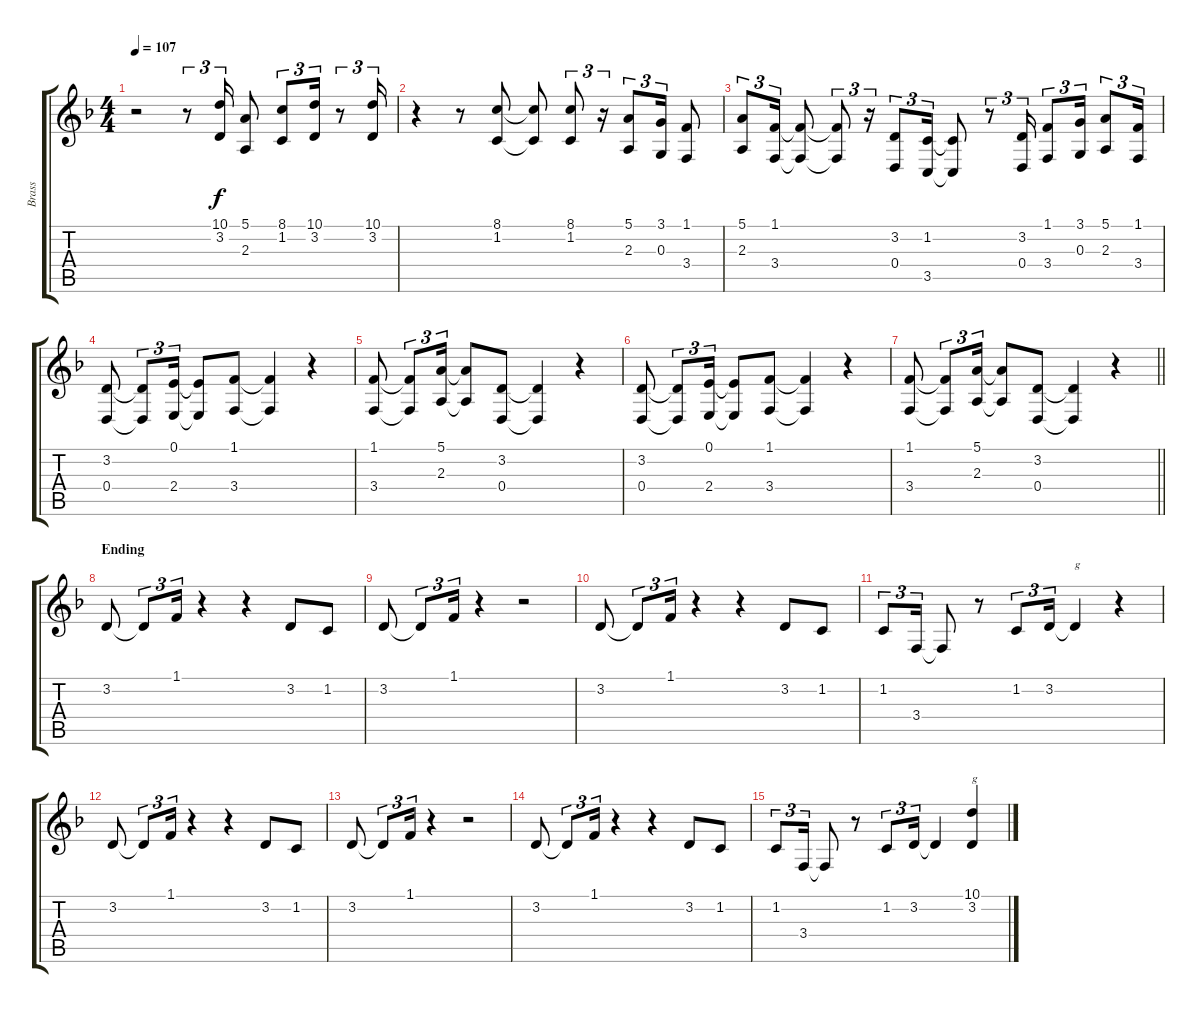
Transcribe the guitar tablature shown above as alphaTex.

\track ("Brass" "Brass") {instrument brasssection}
\staff {score tabs}
\tuning (E4 B3 G3 D3 A2 E2) {hide}
\ts (4 4)
\tempo 107
\clef g2
\ks dminor
r.2{dy f} r.8{tu (3 2)} (10.1 3.2).16{tu (3 2)} (5.1 2.3).8 (8.1 1.2).8{tu (3 2)} (10.1 3.2).16{tu (3 2)} r.8{tu (3 2)} (10.1 3.2).16{tu (3 2)} |
r.4 r.8 (8.1 1.2).8 (8.1{t} 1.2{t}).8 (8.1 1.2).8{tu (3 2)} r.16{tu (3 2)} (5.1 2.3).8{tu (3 2)} (3.1 0.3).16{tu (3 2)} (1.1 3.4).8 |
(5.1 2.3).8{tu (3 2)} (1.1 3.4).16{tu (3 2)} (1.1{t} 3.4{t}).8 (1.1{t} 3.4{t}).8{tu (3 2)} r.16{tu (3 2)} (3.2 0.4).8{tu (3 2)} (1.2 3.5).16{tu (3 2)} (1.2{t} 3.5{t}).8 r.8{tu (3 2)} (3.2 0.4).16{tu (3 2)} (1.1 3.4).8{tu (3 2)} (3.1 0.3).16{tu (3 2)} (5.1 2.3).8{tu (3 2)} (1.1 3.4).16{tu (3 2)} |
(3.2 0.4).8 (3.2{t} 0.4{t}).8{tu (3 2)} (0.1 2.4).16{tu (3 2)} (0.1{t} 2.4{t}).8 (1.1 3.4).8 (1.1{t} 3.4{t}).4 r.4 |
(1.1 3.4).8 (1.1{t} 3.4{t}).8{tu (3 2)} (5.1 2.3).16{tu (3 2)} (5.1{t} 2.3{t}).8 (3.2 0.4).8 (3.2{t} 0.4{t}).4 r.4 |
(3.2 0.4).8 (3.2{t} 0.4{t}).8{tu (3 2)} (0.1 2.4).16{tu (3 2)} (0.1{t} 2.4{t}).8 (1.1 3.4).8 (1.1{t} 3.4{t}).4 r.4 |
\barLineRight lightlight
(1.1 3.4).8 (1.1{t} 3.4{t}).8{tu (3 2)} (5.1 2.3).16{tu (3 2)} (5.1{t} 2.3{t}).8 (3.2 0.4).8 (3.2{t} 0.4{t}).4 r.4 |
\section ("" "Ending")
3.2.8 3.2{t}.8{tu (3 2)} 1.1.16{tu (3 2)} r.4 r.4 3.2.8 1.2.8 |
3.2.8 3.2{t}.8{tu (3 2)} 1.1.16{tu (3 2)} r.4 r.2 |
3.2.8 3.2{t}.8{tu (3 2)} 1.1.16{tu (3 2)} r.4 r.4 3.2.8 1.2.8 |
1.2.8{tu (3 2)} 3.4.16{tu (3 2)} 3.4{t}.8 r.8 1.2.8{tu (3 2)} 3.2.16{tu (3 2)} 3.2{t}.4{txt "g"} r.4 |
3.2.8 3.2{t}.8{tu (3 2)} 1.1.16{tu (3 2)} r.4 r.4 3.2.8 1.2.8 |
3.2.8 3.2{t}.8{tu (3 2)} 1.1.16{tu (3 2)} r.4 r.2 |
3.2.8 3.2{t}.8{tu (3 2)} 1.1.16{tu (3 2)} r.4 r.4 3.2.8 1.2.8 |
1.2.8{tu (3 2)} 3.4.16{tu (3 2)} 3.4{t}.8 r.8 1.2.8{tu (3 2)} 3.2.16{tu (3 2)} 3.2{t}.4 (10.1 3.2).4{txt "g"}
